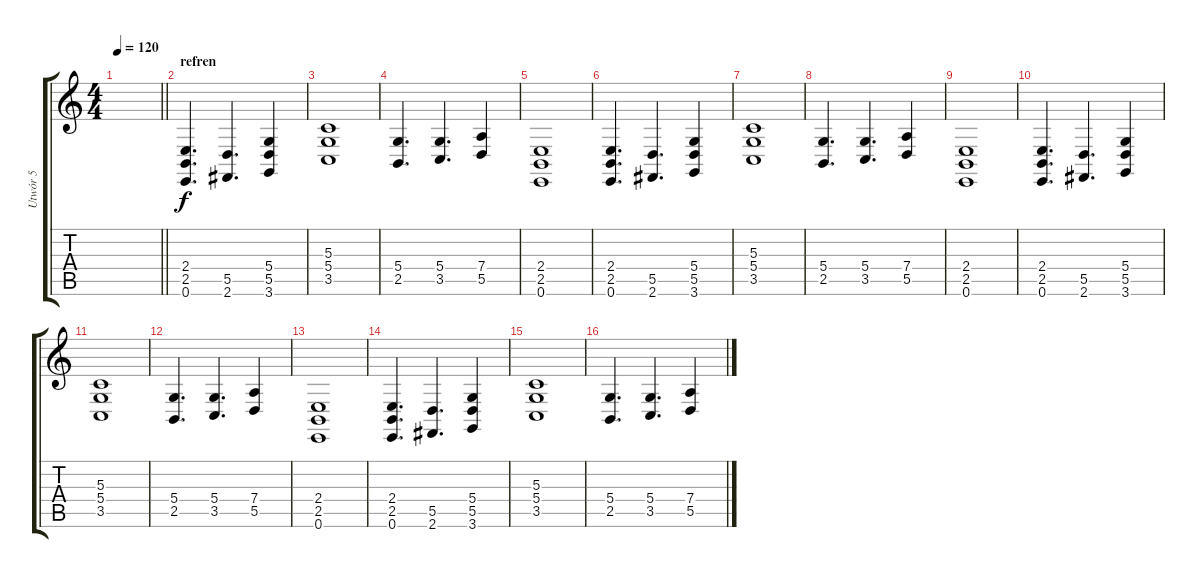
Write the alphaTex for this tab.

\track ("Utwór 5" "Utwór 5") {instrument churchorgan}
\staff {score tabs}
\tuning (E4 B3 G3 D3 A2 E2) {hide}
\ts (4 4)
\tempo 120
\clef g2
\barLineRight lightlight
\ks c
|
\section ("" "refren")
(2.4 2.5 0.6).4{d} (5.5 2.6).4{d} (5.4 5.5 3.6).4 |
(5.3 5.4 3.5).1 |
(5.4 2.5).4{d} (5.4 3.5).4{d} (7.4 5.5).4 |
(2.4 2.5 0.6).1 |
(2.4 2.5 0.6).4{d} (5.5 2.6).4{d} (5.4 5.5 3.6).4 |
(5.3 5.4 3.5).1 |
(5.4 2.5).4{d} (5.4 3.5).4{d} (7.4 5.5).4 |
(2.4 2.5 0.6).1 |
(2.4 2.5 0.6).4{d} (5.5 2.6).4{d} (5.4 5.5 3.6).4 |
(5.3 5.4 3.5).1 |
(5.4 2.5).4{d} (5.4 3.5).4{d} (7.4 5.5).4 |
(2.4 2.5 0.6).1 |
(2.4 2.5 0.6).4{d} (5.5 2.6).4{d} (5.4 5.5 3.6).4 |
(5.3 5.4 3.5).1 |
(5.4 2.5).4{d} (5.4 3.5).4{d} (7.4 5.5).4
